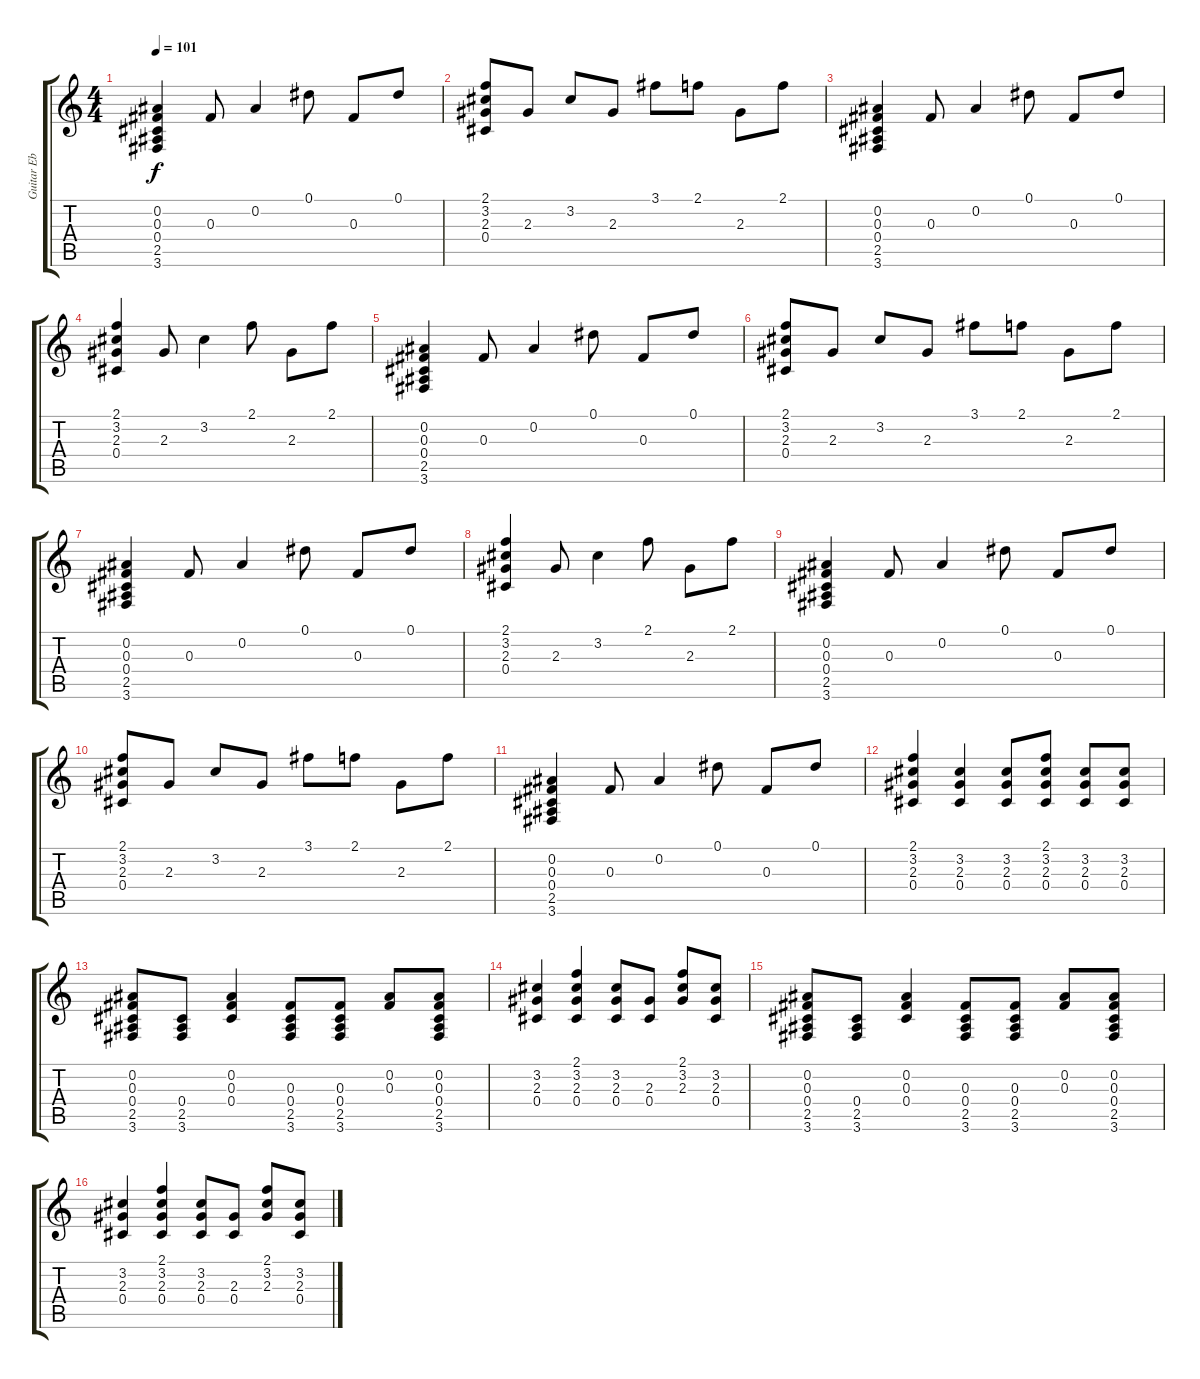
\track ("Guitar Eb 1" "Guitar Eb ") {instrument electricguitarjazz}
\staff {score tabs}
\tuning (Eb4 Bb3 Gb3 Db3 Ab2 Eb2) {hide}
\ts (4 4)
\tempo 101
\clef g2
\ks c
(0.2 0.3 0.4 2.5 3.6).4{dy f} 0.3.8 0.2.4 0.1.8 0.3.8 0.1.8 |
(2.1 3.2 2.3 0.4).8 2.3.8 3.2.8 2.3.8 3.1.8 2.1.8 2.3.8 2.1.8 |
(0.2 0.3 0.4 2.5 3.6).4 0.3.8 0.2.4 0.1.8 0.3.8 0.1.8 |
(2.1 3.2 2.3 0.4).4 2.3.8 3.2.4 2.1.8 2.3.8 2.1.8 |
(0.2 0.3 0.4 2.5 3.6).4 0.3.8 0.2.4 0.1.8 0.3.8 0.1.8 |
(2.1 3.2 2.3 0.4).8 2.3.8 3.2.8 2.3.8 3.1.8 2.1.8 2.3.8 2.1.8 |
(0.2 0.3 0.4 2.5 3.6).4 0.3.8 0.2.4 0.1.8 0.3.8 0.1.8 |
(2.1 3.2 2.3 0.4).4 2.3.8 3.2.4 2.1.8 2.3.8 2.1.8 |
(0.2 0.3 0.4 2.5 3.6).4 0.3.8 0.2.4 0.1.8 0.3.8 0.1.8 |
(2.1 3.2 2.3 0.4).8 2.3.8 3.2.8 2.3.8 3.1.8 2.1.8 2.3.8 2.1.8 |
(0.2 0.3 0.4 2.5 3.6).4 0.3.8 0.2.4 0.1.8 0.3.8 0.1.8 |
(2.1 3.2 2.3 0.4).4 (3.2 2.3 0.4).4 (3.2 2.3 0.4).8 (2.1 3.2 2.3 0.4).8 (3.2 2.3 0.4).8 (3.2 2.3 0.4).8 |
(0.2 0.3 0.4 2.5 3.6).8 (0.4 2.5 3.6).8 (0.2 0.3 0.4).4 (0.3 0.4 2.5 3.6).8 (0.3 0.4 2.5 3.6).8 (0.2 0.3).8 (0.2 0.3 0.4 2.5 3.6).8 |
(3.2 2.3 0.4).4 (2.1 3.2 2.3 0.4).4 (3.2 2.3 0.4).8 (2.3 0.4).8 (2.1 3.2 2.3).8 (3.2 2.3 0.4).8 |
(0.2 0.3 0.4 2.5 3.6).8 (0.4 2.5 3.6).8 (0.2 0.3 0.4).4 (0.3 0.4 2.5 3.6).8 (0.3 0.4 2.5 3.6).8 (0.2 0.3).8 (0.2 0.3 0.4 2.5 3.6).8 |
(3.2 2.3 0.4).4 (2.1 3.2 2.3 0.4).4 (3.2 2.3 0.4).8 (2.3 0.4).8 (2.1 3.2 2.3).8 (3.2 2.3 0.4).8
